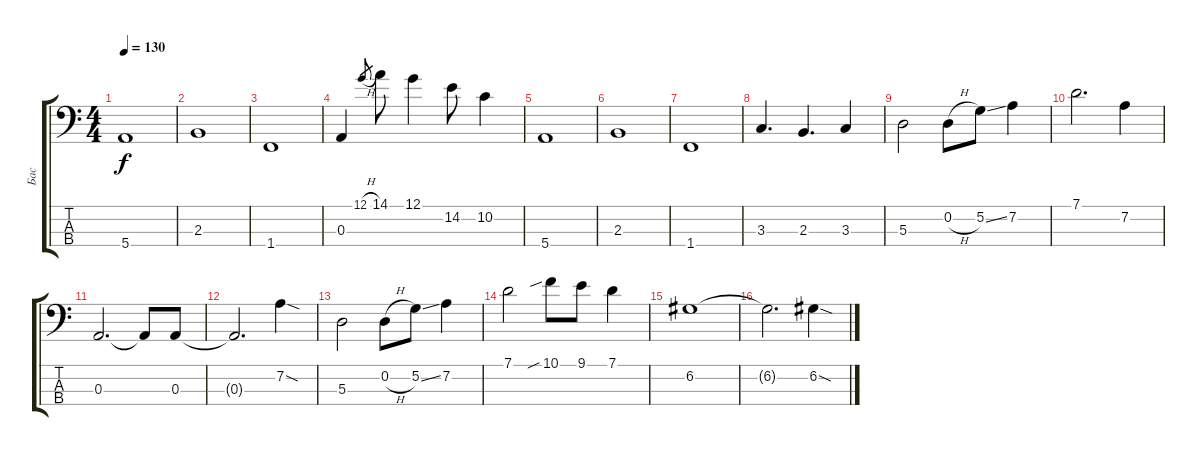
\track ("Бас" "Бас") {instrument electricbassfinger}
\staff {score tabs}
\tuning (G2 D2 A1 E1) {hide}
\ts (4 4)
\tempo 130
\clef f4
\ks c
5.4.1{dy f} |
2.3.1 |
1.4.1 |
0.3.4 12.1{h}.8{gr} 14.1.8 12.1.4 14.2.8 10.2.4 |
5.4.1 |
2.3.1 |
1.4.1 |
3.3.4{d} 2.3.4{d} 3.3.4 |
5.3.2 0.2{h}.8 5.2{ss}.8 7.2.4 |
7.1.2{d} 7.2.4 |
0.3.2{d} 0.3{t}.8 0.3.8 |
0.3{t}.2{d} 7.2{sod}.4 |
5.3.2 0.2{h}.8 5.2{ss}.8 7.2.4 |
7.1.2 10.1{sib}.8 9.1.8 7.1.4 |
6.2.1 |
6.2{t}.2{d} 6.2{sod}.4
